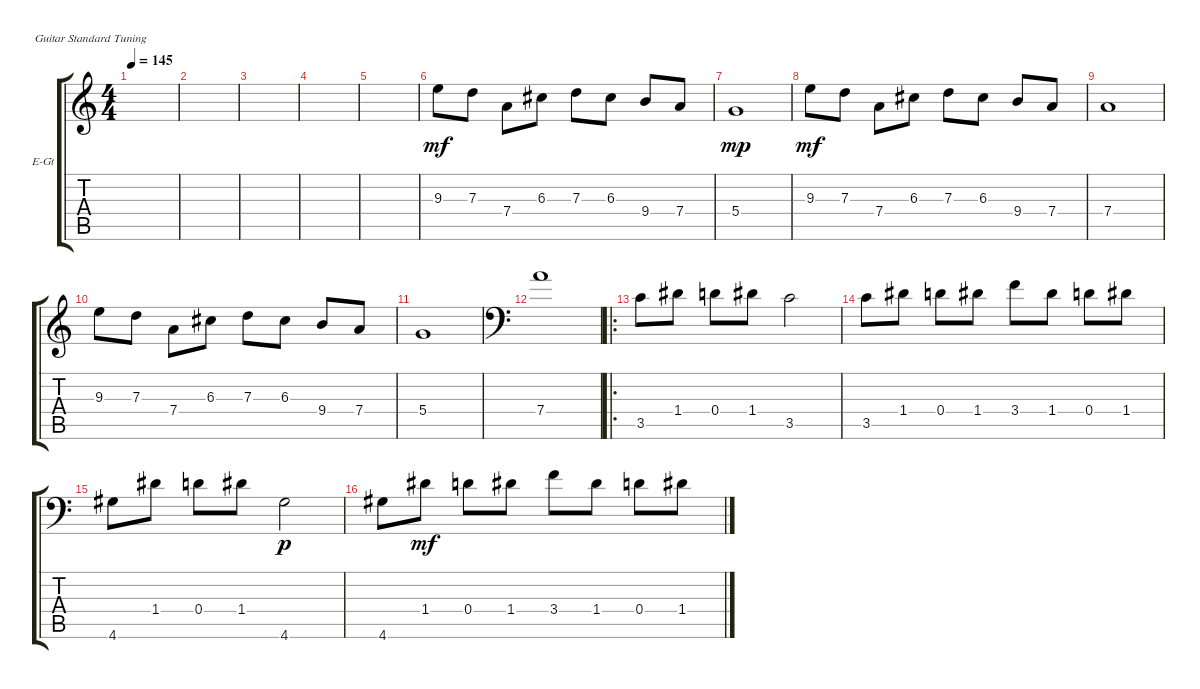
\defaultSystemsLayout 4
\bracketExtendMode groupsimilarinstruments
\firstSystemTrackNameOrientation horizontal
\otherSystemsTrackNameOrientation horizontal
\track ("Vovan" "E-Gt") {instrument distortionguitar}
\staff {score tabs}
\tuning (E4 B3 G3 D3 A2 E2)
\ts (4 4)
\tempo 145
\clef g2
\scale
0.333333
\ks c
|
\scale
0.333333 |
\scale
0.333333 |
\scale
0.333333 |
\scale
0.333333 |
\scale
0.333333 9.3.8{dy mf} 7.3.8 7.4.8 6.3.8 7.3.8 6.3.8 9.4.8 7.4.8 |
\scale
0.333333 5.4.1{dy mp} |
\scale
0.333333 9.3.8{dy mf} 7.3.8 7.4.8 6.3.8 7.3.8 6.3.8 9.4.8 7.4.8 |
\scale
0.333333 7.4.1 |
\scale
0.333333 9.3.8 7.3.8 7.4.8 6.3.8 7.3.8 6.3.8 9.4.8 7.4.8 |
\scale
0.333333 5.4.1 |
\clef f4
\scale
0.313131 7.4.1 |
\ro
\scale
0.373737 3.5.8 1.4.8 0.4.8 1.4.8 3.5.2 |
\scale
0.333333 3.5.8 1.4.8 0.4.8 1.4.8 3.4.8 1.4.8 0.4.8 1.4.8 |
\scale
0.333333 4.6.8 1.4.8 0.4.8 1.4.8 4.6.2{dy p} |
\scale
0.333333 4.6.8 1.4.8{dy mf} 0.4.8 1.4.8 3.4.8 1.4.8 0.4.8 1.4.8
